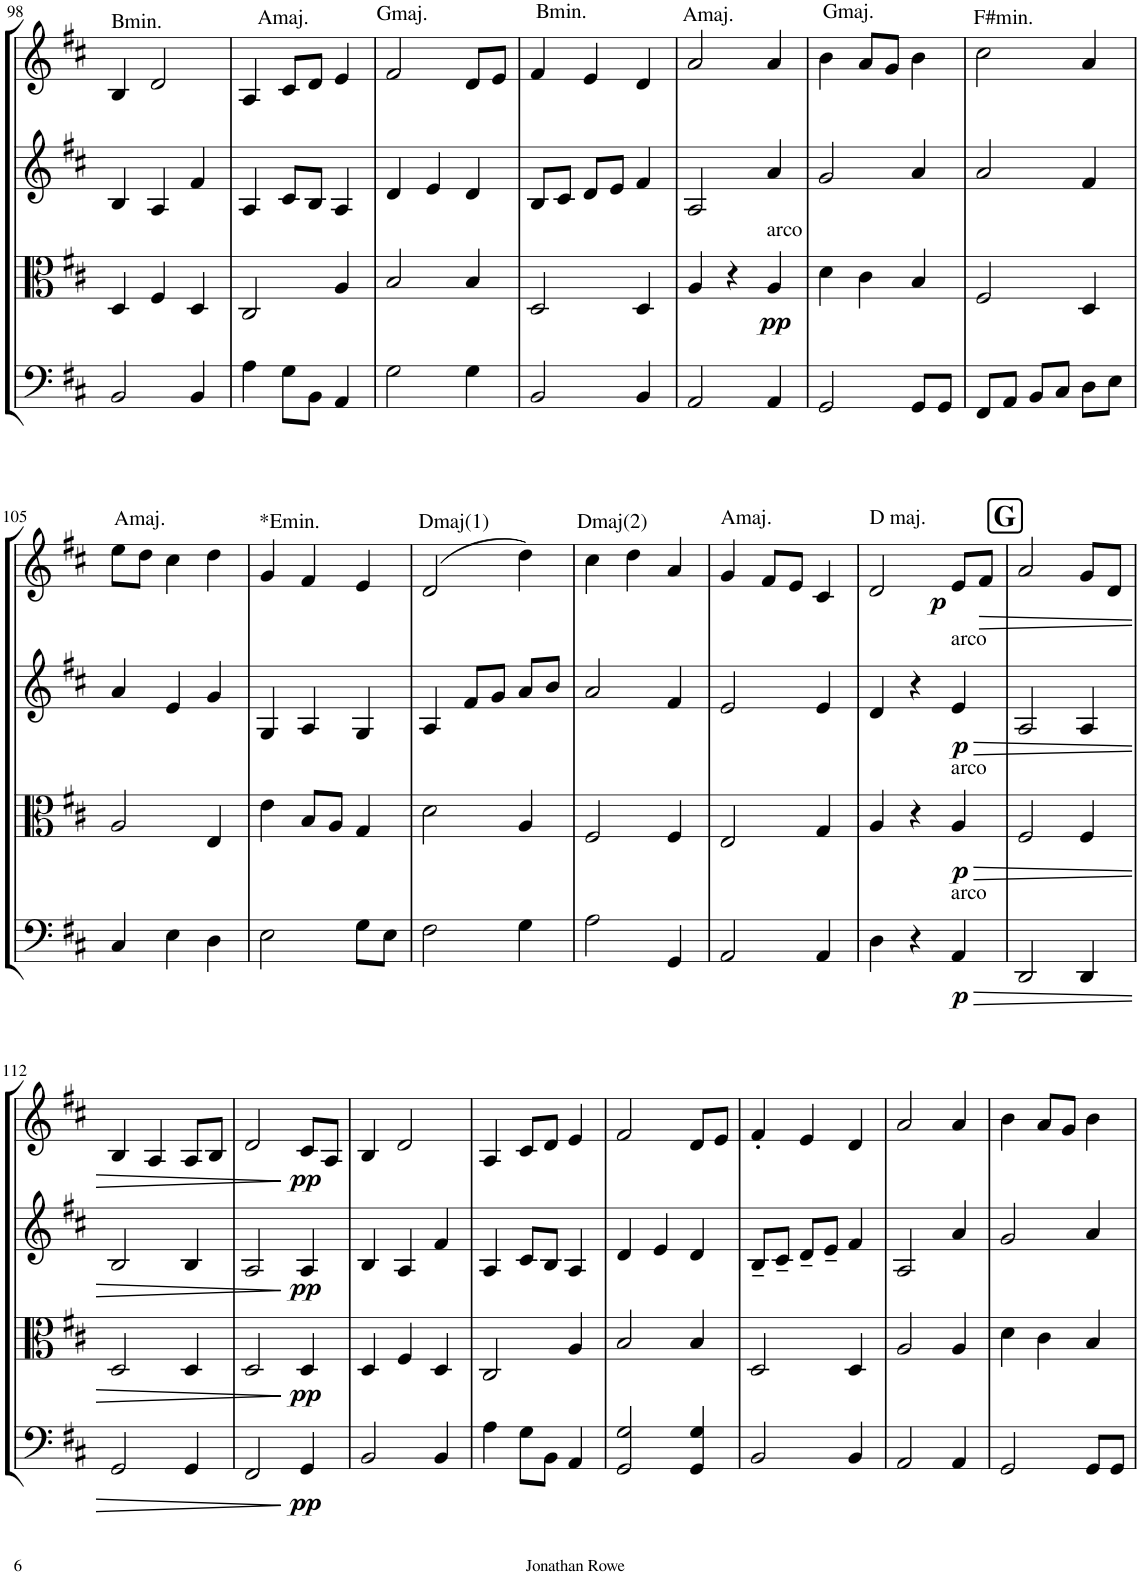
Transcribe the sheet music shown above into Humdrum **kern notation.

**kern	**dynam	**kern	**dynam	**kern	**dynam	**kern	**dynam
*part4	*part4	*part3	*part3	*part2	*part2	*part1	*part1
*staff4	*staff4	*staff3	*staff3	*staff2	*staff2	*staff1	*staff1
*I"Violoncello	*	*I"Viola	*	*I"Violin II	*	*I"Violin I	*
*I'Vc	*	*I'Vla	*	*I'Vln	*	*I'Vln	*
!!LO:PB:g=z
*clefF4	*	*clefC3	*	*clefG2	*	*clefG2	*
*k[f#c#]	*	*k[f#c#]	*	*k[f#c#]	*	*k[f#c#]	*
*M3/4	*	*M3/4	*	*M3/4	*	*M3/4	*
=98	=98	=98	=98	=98	=98	=98	=98
!	!	!	!	!	!	!LO:TX:a:t=Bmin.	!
2BB/	.	4D/	.	4B/	.	4B/	.
.	.	4F#/	.	4A/	.	2d/	.
4BB/	.	4D/	.	4f#/	.	.	.
=99	=99	=99	=99	=99	=99	=99	=99
!	!	!	!	!	!	!LO:TX:a:t=Amaj.	!
4A\	.	2C#/	.	4A/	.	4A/	.
8G\L	.	.	.	8c#/L	.	8c#/L	.
8BB\J	.	.	.	8B/J	.	8d/J	.
4AA/	.	4A/	.	4A/	.	4e/	.
=100	=100	=100	=100	=100	=100	=100	=100
!	!	!	!	!	!	!LO:TX:a:t=Gmaj.	!
2G\	.	2B/	.	4d/	.	2f#/	.
.	.	.	.	4e/	.	.	.
4G\	.	4B/	.	4d/	.	8d/L	.
.	.	.	.	.	.	8e/J	.
=101	=101	=101	=101	=101	=101	=101	=101
!	!	!	!	!	!	!LO:TX:a:t=Bmin.	!
2BB/	.	2D/	.	8B/L	.	4f#/	.
.	.	.	.	8c#/J	.	.	.
.	.	.	.	8d/L	.	4e/	.
.	.	.	.	8e/J	.	.	.
4BB/	.	4D/	.	4f#/	.	4d/	.
=102	=102	=102	=102	=102	=102	=102	=102
!	!	!	!	!	!	!LO:TX:a:t=Amaj.	!
2AA/	.	4A/	.	2A/	.	2a/	.
.	.	4r	.	.	.	.	.
!	!	!LO:TX:a:t=arco	!	!	!	!	!
!	!	!	!LO:DY:b	!	!	!	!
4AA/	.	4A/	pp	4a/	.	4a/	.
=103	=103	=103	=103	=103	=103	=103	=103
!	!	!	!	!	!	!LO:TX:a:t=Gmaj.	!
2GG/	.	4d\	.	2g/	.	4b\	.
.	.	4c#\	.	.	.	8a/L	.
.	.	.	.	.	.	8g/J	.
8GG/L	.	4B/	.	4a/	.	4b\	.
8GG/J	.	.	.	.	.	.	.
=104	=104	=104	=104	=104	=104	=104	=104
!	!	!	!	!	!	!LO:TX:a:t=F#min.	!
8FF#/L	.	2F#/	.	2a/	.	2cc#\	.
8AA/J	.	.	.	.	.	.	.
8BB/L	.	.	.	.	.	.	.
8C#/J	.	.	.	.	.	.	.
8D\L	.	4D/	.	4f#/	.	4a/	.
8E\J	.	.	.	.	.	.	.
!!LO:LB:g=z
=105	=105	=105	=105	=105	=105	=105	=105
!	!	!	!	!	!	!LO:TX:a:t=Amaj.	!
4C#/	.	2A/	.	4a/	.	8ee\L	.
.	.	.	.	.	.	8dd\J	.
4E\	.	.	.	4e/	.	4cc#\	.
4D\	.	4E/	.	4g/	.	4dd\	.
=106	=106	=106	=106	=106	=106	=106	=106
!	!	!	!	!	!	!LO:TX:a:t=*Emin.	!
2E\	.	4e\	.	4G/	.	4g/	.
.	.	8B/L	.	4A/	.	4f#/	.
.	.	8A/J	.	.	.	.	.
8G\L	.	4G/	.	4G/	.	4e/	.
8E\J	.	.	.	.	.	.	.
=107	=107	=107	=107	=107	=107	=107	=107
!	!	!	!	!	!	!LO:TX:a:t=Dmaj(1)	!
2F#\	.	2d\	.	4A/	.	(2d/	.
.	.	.	.	8f#/L	.	.	.
.	.	.	.	8g/J	.	.	.
4G\	.	4A/	.	8a/L	.	4dd\)	.
.	.	.	.	8b/J	.	.	.
=108	=108	=108	=108	=108	=108	=108	=108
!	!	!	!	!	!	!LO:TX:a:t=Dmaj(2)	!
2A\	.	2F#/	.	2a/	.	4cc#\	.
.	.	.	.	.	.	4dd\	.
4GG/	.	4F#/	.	4f#/	.	4a/	.
=109	=109	=109	=109	=109	=109	=109	=109
!	!	!	!	!	!	!LO:TX:a:t=Amaj.	!
2AA/	.	2E/	.	2e/	.	4g/	.
.	.	.	.	.	.	8f#/L	.
.	.	.	.	.	.	8e/J	.
4AA/	.	4G/	.	4e/	.	4c#/	.
=110	=110	=110	=110	=110	=110	=110	=110
!	!	!	!	!	!	!LO:TX:a:t=D maj.	!
4D\	.	4A/	.	4d/	.	2d/	.
4r	.	4r	.	4r	.	.	.
!	!	!	!	!LO:TX:a:t=arco	!	!	!
!	!	!LO:TX:a:t=arco	!	!	!	!	!
!LO:TX:a:t=arco	!	!	!	!	!	!	!
!	!LO:HP:b	!	!LO:HP:b	!	!LO:HP:b	!	!
!	!LO:DY:n=1:b	!	!LO:DY:n=1:b	!	!LO:DY:n=1:b	!	!LO:DY:b
4AA/	> p	4A/	> p	4e/	> p	8e/L	p
!	!	!	!	!	!	!	!LO:HP:b
.	.	.	.	.	.	8f#/J	>
!!LO:REH:place=s1:a:B:cj:fs=14:t=G
=111	=111	=111	=111	=111	=111	=111	=111
2DD/	.	2F#/	.	2A/	.	2a/	.
4DD/	.	4F#/	.	4A/	.	8g/L	.
.	.	.	.	.	.	8d/J	.
!!LO:LB:g=z
=112	=112	=112	=112	=112	=112	=112	=112
2GG/	.	2D/	.	2B/	.	4B/	.
.	.	.	.	.	.	4A/	.
4GG/	.	4D/	.	4B/	.	8A/L	.
.	.	.	.	.	.	8B/J	.
=113	=113	=113	=113	=113	=113	=113	=113
2FF#/	.	2D/	.	2A/	.	2d/	.
!	!LO:DY:n=1:b	!	!LO:DY:n=1:b	!	!LO:DY:n=1:b	!	!LO:DY:n=1:b
4GG/	] pp	4D/	] pp	4A/	] pp	8c#/L	] pp
.	.	.	.	.	.	8A/J	.
=114	=114	=114	=114	=114	=114	=114	=114
2BB/	.	4D/	.	4B/	.	4B/	.
.	.	4F#/	.	4A/	.	2d/	.
4BB/	.	4D/	.	4f#/	.	.	.
=115	=115	=115	=115	=115	=115	=115	=115
4A\	.	2C#/	.	4A/	.	4A/	.
8G\L	.	.	.	8c#/L	.	8c#/L	.
8BB\J	.	.	.	8B/J	.	8d/J	.
4AA/	.	4A/	.	4A/	.	4e/	.
=116	=116	=116	=116	=116	=116	=116	=116
2GG/ 2G/	.	2B/	.	4d/	.	2f#/	.
.	.	.	.	4e/	.	.	.
4GG/ 4G/	.	4B/	.	4d/	.	8d/L	.
.	.	.	.	.	.	8e/J	.
=117	=117	=117	=117	=117	=117	=117	=117
2BB/	.	2D/	.	8B~/L	.	4f#'/	.
.	.	.	.	8c#~/J	.	.	.
.	.	.	.	8d~/L	.	4e/	.
.	.	.	.	8e~/J	.	.	.
4BB/	.	4D/	.	4f#/	.	4d/	.
=118	=118	=118	=118	=118	=118	=118	=118
2AA/	.	2A/	.	2A/	.	2a/	.
4AA/	.	4A/	.	4a/	.	4a/	.
=119	=119	=119	=119	=119	=119	=119	=119
2GG/	.	4d\	.	2g/	.	4b\	.
.	.	4c#\	.	.	.	8a/L	.
.	.	.	.	.	.	8g/J	.
8GG/L	.	4B/	.	4a/	.	4b\	.
8GG/J	.	.	.	.	.	.	.
=	=	=	=	=	=	=	=
*-	*-	*-	*-	*-	*-	*-	*-
